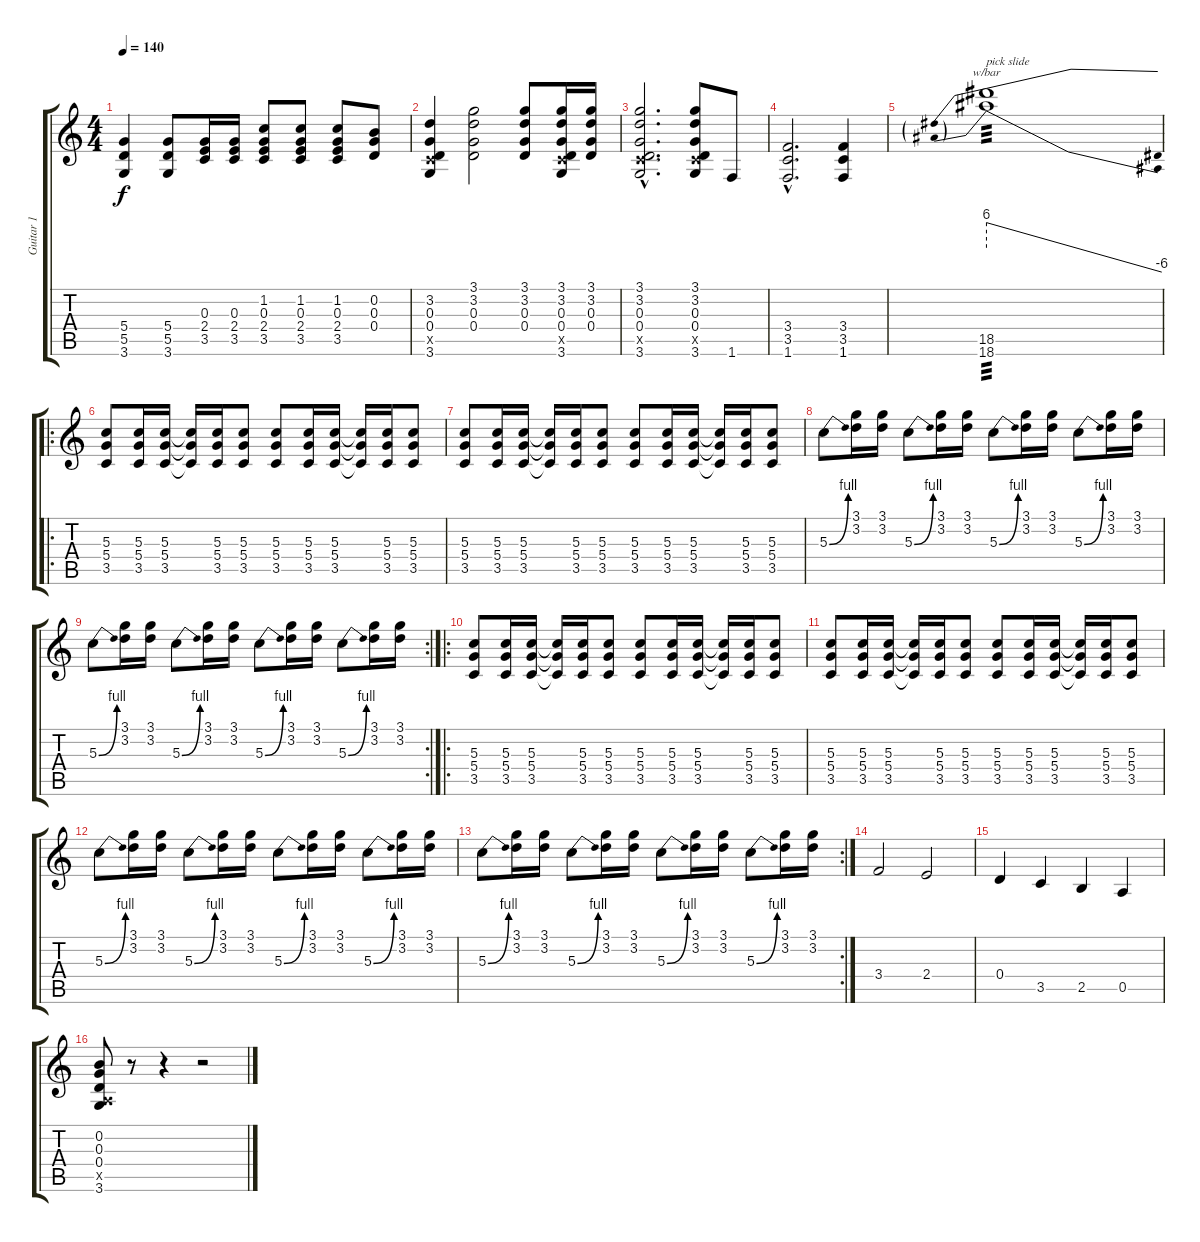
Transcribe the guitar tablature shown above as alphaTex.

\track ("Guitar 1" "Guitar 1") {instrument distortionguitar}
\staff {score tabs}
\tuning (E4 B3 G3 D3 A2 E2) {hide}
\ts (4 4)
\tempo 140
\clef g2
\ks c
(5.4 5.5 3.6).4{dy f} (5.4 5.5 3.6).8 (0.3 2.4 3.5).16 (0.3 2.4 3.5).16 (1.2 0.3 2.4 3.5).8 (1.2 0.3 2.4 3.5).8 (1.2 0.3 2.4 3.5).8 (0.2 0.3 0.4).8 |
(3.2 0.3 0.4 3.5{x} 3.6).4 (3.1 3.2 0.3 0.4).2 (3.1 3.2 0.3 0.4).8 (3.1 3.2 0.3 0.4 3.5{x} 3.6).16 (3.1 3.2 0.3 0.4).16 |
(3.1{hac} 3.2{hac} 0.3{hac} 0.4{hac} 3.5{hac x} 3.6{hac}).2{d} (3.1 3.2 0.3 0.4 3.5{x} 3.6).8 1.6.8 |
(3.4{hac} 3.5{hac} 1.6{hac}).2{d} (3.4 3.5 1.6).4 |
(18.5 18.6).1{tbe (predivedive default 0 24 60 -24) txt "pick slide" tp 3 instrument guitarharmonics} |
\ro
(5.3 5.4 3.5).8{instrument distortionguitar} (5.3 5.4 3.5).16 (5.3 5.4 3.5).16 (5.3{t} 5.4{t} 3.5{t}).16 (5.3 5.4 3.5).16 (5.3 5.4 3.5).8 (5.3 5.4 3.5).8 (5.3 5.4 3.5).16 (5.3 5.4 3.5).16 (5.3{t} 5.4{t} 3.5{t}).16 (5.3 5.4 3.5).16 (5.3 5.4 3.5).8 |
(5.3 5.4 3.5).8 (5.3 5.4 3.5).16 (5.3 5.4 3.5).16 (5.3{t} 5.4{t} 3.5{t}).16 (5.3 5.4 3.5).16 (5.3 5.4 3.5).8 (5.3 5.4 3.5).8 (5.3 5.4 3.5).16 (5.3 5.4 3.5).16 (5.3{t} 5.4{t} 3.5{t}).16 (5.3 5.4 3.5).16 (5.3 5.4 3.5).8 |
5.3{be (bend 0 0 60 4)}.8 (3.1 3.2).16 (3.1 3.2).16 5.3{be (bend 0 0 60 4)}.8 (3.1 3.2).16 (3.1 3.2).16 5.3{be (bend 0 0 60 4)}.8 (3.1 3.2).16 (3.1 3.2).16 5.3{be (bend 0 0 60 4)}.8 (3.1 3.2).16 (3.1 3.2).16 |
\rc 2
5.3{be (bend 0 0 60 4)}.8 (3.1 3.2).16 (3.1 3.2).16 5.3{be (bend 0 0 60 4)}.8 (3.1 3.2).16 (3.1 3.2).16 5.3{be (bend 0 0 60 4)}.8 (3.1 3.2).16 (3.1 3.2).16 5.3{be (bend 0 0 60 4)}.8 (3.1 3.2).16 (3.1 3.2).16 |
\ro
(5.3 5.4 3.5).8 (5.3 5.4 3.5).16 (5.3 5.4 3.5).16 (5.3{t} 5.4{t} 3.5{t}).16 (5.3 5.4 3.5).16 (5.3 5.4 3.5).8 (5.3 5.4 3.5).8 (5.3 5.4 3.5).16 (5.3 5.4 3.5).16 (5.3{t} 5.4{t} 3.5{t}).16 (5.3 5.4 3.5).16 (5.3 5.4 3.5).8 |
(5.3 5.4 3.5).8 (5.3 5.4 3.5).16 (5.3 5.4 3.5).16 (5.3{t} 5.4{t} 3.5{t}).16 (5.3 5.4 3.5).16 (5.3 5.4 3.5).8 (5.3 5.4 3.5).8 (5.3 5.4 3.5).16 (5.3 5.4 3.5).16 (5.3{t} 5.4{t} 3.5{t}).16 (5.3 5.4 3.5).16 (5.3 5.4 3.5).8 |
5.3{be (bend 0 0 60 4)}.8 (3.1 3.2).16 (3.1 3.2).16 5.3{be (bend 0 0 60 4)}.8 (3.1 3.2).16 (3.1 3.2).16 5.3{be (bend 0 0 60 4)}.8 (3.1 3.2).16 (3.1 3.2).16 5.3{be (bend 0 0 60 4)}.8 (3.1 3.2).16 (3.1 3.2).16 |
\rc 2
5.3{be (bend 0 0 60 4)}.8 (3.1 3.2).16 (3.1 3.2).16 5.3{be (bend 0 0 60 4)}.8 (3.1 3.2).16 (3.1 3.2).16 5.3{be (bend 0 0 60 4)}.8 (3.1 3.2).16 (3.1 3.2).16 5.3{be (bend 0 0 60 4)}.8 (3.1 3.2).16 (3.1 3.2).16 |
3.4.2 2.4.2 |
0.4.4 3.5.4 2.5.4 0.5.4 |
(0.2 0.3 0.4 0.5{x} 3.6).8 r.8 r.4 r.2
